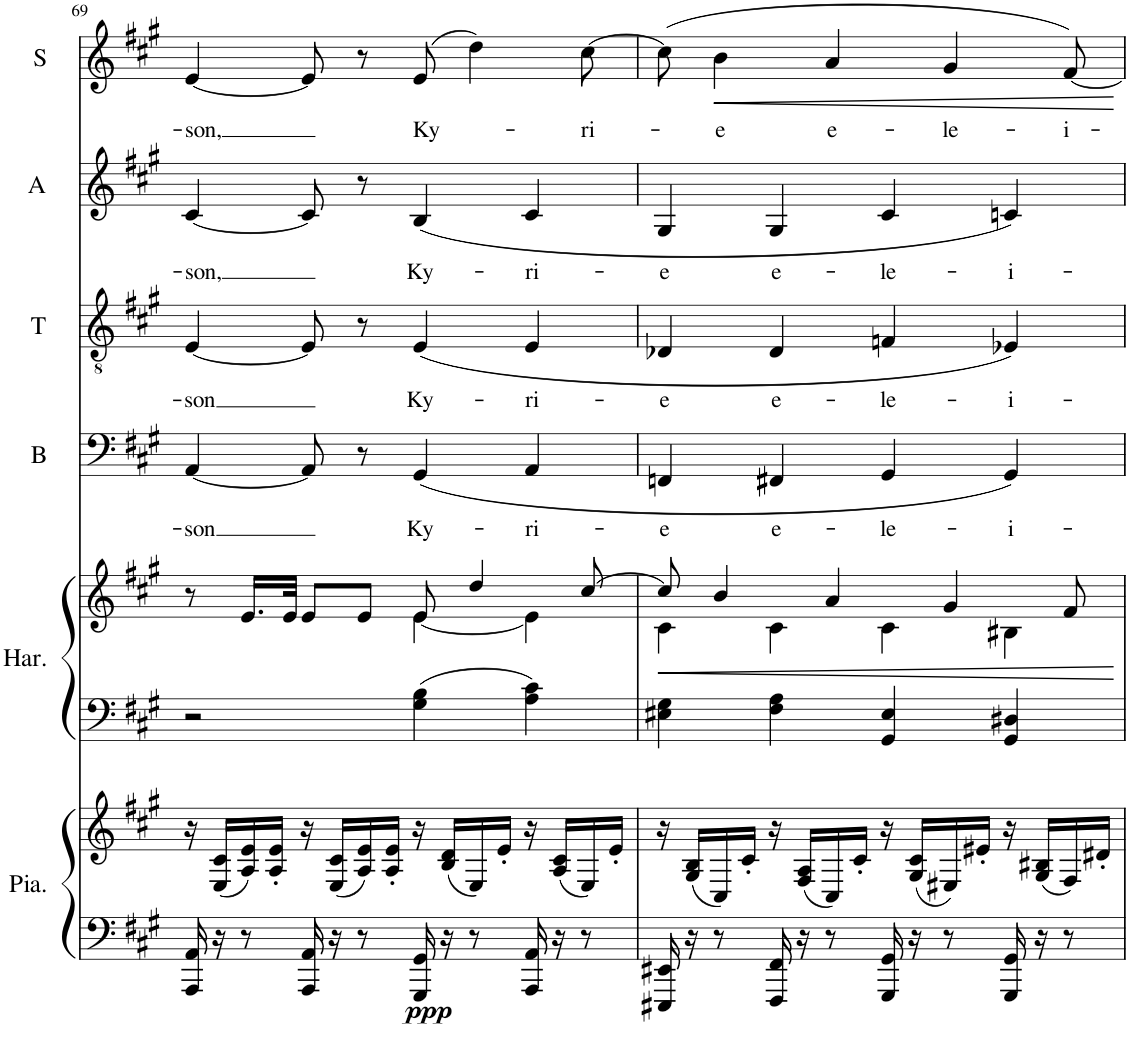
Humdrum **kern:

**kern	**kern	**dynam	**kern	**kern	**kern	**text	**kern	**text	**kern	**text	**kern	**text	**dynam
*part6	*part6	*part6	*part5	*part5	*part4	*part4	*part3	*part3	*part2	*part2	*part1	*part1	*part1
*staff8	*staff7	*staff7/8	*staff6	*staff5	*staff4	*staff4	*staff3	*staff3	*staff2	*staff2	*staff1	*staff1	*staff1
*I"Piano	*	*	*I"Harmonium	*	*I"B	*	*I"T	*	*I"A	*	*I"S	*	*
*I'Pia.	*	*	*I'Har.	*	*I'B	*	*I'T	*	*I'A	*	*I'S	*	*
!!LO:PB:g=z
*clefF4	*clefG2	*	*clefF4	*clefG2	*clefF4	*	*clefGv2	*	*clefG2	*	*clefG2	*	*
*k[f#c#g#]	*k[f#c#g#]	*	*k[f#c#g#]	*k[f#c#g#]	*k[f#c#g#]	*	*k[f#c#g#]	*	*k[f#c#g#]	*	*k[f#c#g#]	*	*
*M4/4	*M4/4	*	*M4/4	*M4/4	*M4/4	*	*M4/4	*	*M4/4	*	*M4/4	*	*
=69	=69	=69	=69	=69	=69	=69	=69	=69	=69	=69	=69	=69	=69
!LO:N:n=1:head=solid	!	!	!	!	!	!	!	!	!	!	!	!	!
!LO:N:n=2:head=solid	!	!	!	!	!	!LO:LY:b	!	!LO:LY:b	!	!LO:LY:b	!	!LO:LY:b	!
*	*	*	*	*^	*	*	*	*	*	*	*	*	*
16AAA/ 16AA/	16r	.	2r	8r	2ryy	[4AA/	-son	[4E/	-son	[4c#/	-son,	[4e/	-son,	.
!	!LO:N:n=1:head=solid	!	!	!	!	!	!	!	!	!	!	!	!	!
!	!LO:N:n=2:head=solid	!	!	!	!	!	!	!	!	!	!	!	!	!
16r	(16E/ 16c#/LL	.	.	.	.	.	.	.	.	.	.	.	.	.
!	!LO:N:n=1:head=solid	!	!	!	!	!	!	!	!	!	!	!	!	!
!	!LO:N:n=2:head=solid	!	!	!	!	!	!	!	!	!	!	!	!	!
8r	16A/ 16e/)	.	.	16.e/LL	.	.	.	.	.	.	.	.	.	.
!	!LO:N:n=1:head=solid	!	!	!	!	!	!	!	!	!	!	!	!	!
!	!LO:N:n=2:head=solid	!	!	!	!	!	!	!	!	!	!	!	!	!
.	16A/' 16e/'JJ	.	.	.	.	.	.	.	.	.	.	.	.	.
.	.	.	.	32e/JJk	.	.	.	.	.	.	.	.	.	.
!LO:N:n=1:head=solid	!	!	!	!	!	!	!	!	!	!	!	!	!	!
!LO:N:n=2:head=solid	!	!	!	!	!	!	!	!	!	!	!	!	!	!
16AAA/ 16AA/	16r	.	.	8e/L	.	8AA/]	.	8E/]	.	8c#/]	.	8e/]	.	.
!	!LO:N:n=1:head=solid	!	!	!	!	!	!	!	!	!	!	!	!	!
!	!LO:N:n=2:head=solid	!	!	!	!	!	!	!	!	!	!	!	!	!
16r	(16E/ 16c#/LL	.	.	.	.	.	.	.	.	.	.	.	.	.
!	!LO:N:n=1:head=solid	!	!	!	!	!	!	!	!	!	!	!	!	!
!	!LO:N:n=2:head=solid	!	!	!	!	!	!	!	!	!	!	!	!	!
8r	16A/ 16e/)	.	.	8e/J	.	8r	.	8r	.	8r	.	8r	.	.
!	!LO:N:n=1:head=solid	!	!	!	!	!	!	!	!	!	!	!	!	!
!	!LO:N:n=2:head=solid	!	!	!	!	!	!	!	!	!	!	!	!	!
.	16A/' 16e/'JJ	.	.	.	.	.	.	.	.	.	.	.	.	.
!LO:N:n=1:head=solid	!	!	!	!	!	!	!	!	!	!	!	!	!	!
!LO:N:n=2:head=solid	!	!LO:DY:b=2	!	!	!	!	!LO:LY:b	!	!LO:LY:b	!	!LO:LY:b	!	!LO:LY:b	!
16GGG#/ 16GG#/	16r	ppp	4G#\ 4B\	8e/	[4e\	(4GG#/	Ky-	(4E/	Ky-	(4B/	Ky-	(8e/	Ky-	.
!	!LO:N:n=1:head=solid	!	!	!	!	!	!	!	!	!	!	!	!	!
!	!LO:N:n=2:head=solid	!	!	!	!	!	!	!	!	!	!	!	!	!
16r	(16B/ 16d/LL	.	.	.	.	.	.	.	.	.	.	.	.	.
!	!LO:N:head=solid	!	!	!	!	!	!	!	!	!	!	!	!	!
8r	16E/)	.	.	4dd/	.	.	.	.	.	.	.	4dd\)	.	.
!	!LO:N:head=solid	!	!	!	!	!	!	!	!	!	!	!	!	!
.	16e'/JJ	.	.	.	.	.	.	.	.	.	.	.	.	.
!LO:N:n=1:head=solid	!	!	!	!	!	!	!	!	!	!	!	!	!	!
!LO:N:n=2:head=solid	!	!	!	!	!	!	!LO:LY:b	!	!LO:LY:b	!	!LO:LY:b	!	!	!
16AAA/ 16AA/	16r	.	4A\ 4c#\	.	4e\]	4AA/	-ri-	4E/	-ri-	4c#/	-ri-	.	.	.
!	!LO:N:n=1:head=solid	!	!	!	!	!	!	!	!	!	!	!	!	!
!	!LO:N:n=2:head=solid	!	!	!	!	!	!	!	!	!	!	!	!	!
16r	(16A/ 16c#/LL	.	.	.	.	.	.	.	.	.	.	.	.	.
!	!LO:N:head=solid	!	!	!	!	!	!	!	!	!	!	!	!LO:LY:b	!
8r	16E/)	.	.	[8cc#/	.	.	.	.	.	.	.	[8cc#\	-ri-	.
!	!LO:N:head=solid	!	!	!	!	!	!	!	!	!	!	!	!	!
.	16e'/JJ	.	.	.	.	.	.	.	.	.	.	.	.	.
=70	=70	=70	=70	=70	=70	=70	=70	=70	=70	=70	=70	=70	=70	=70
!LO:N:n=1:head=solid	!	!	!	!	!	!	!	!	!	!	!	!	!	!
!LO:N:n=2:head=solid	!	!	!	!	!	!	!LO:LY:b	!	!LO:LY:b	!	!LO:LY:b	!	!	!
16EEE#X/ 16EE#X/	16r	.	4E#X\ 4G#\	8cc#/]	4c#\	4FFn/	-e	4D-X/	-e	4G#/	-e	(8cc#\]	.	.
!	!LO:N:n=1:head=solid	!	!	!	!	!	!	!	!	!	!	!	!	!
!	!LO:N:n=2:head=solid	!	!	!	!	!	!	!	!	!	!	!	!	!
16r	(16G#/ 16B/LL	.	.	.	.	.	.	.	.	.	.	.	.	.
!	!LO:N:head=solid	!	!	!	!	!	!	!	!	!	!	!	!LO:LY:b	!LO:HP:b
8r	16C#/)	.	.	4b/	.	.	.	.	.	.	.	4b\	-e	<
!	!LO:N:head=solid	!	!	!	!	!	!	!	!	!	!	!	!	!
.	16c#'/JJ	.	.	.	.	.	.	.	.	.	.	.	.	.
!LO:N:n=1:head=solid	!	!	!	!	!	!	!	!	!	!	!	!	!	!
!LO:N:n=2:head=solid	!	!	!	!	!	!	!LO:LY:b	!	!LO:LY:b	!	!LO:LY:b	!	!	!
16FFF#/ 16FF#/	16r	.	4F#\ 4A\	.	4c#\	4FF#X/	e-	4D-/	e-	4G#/	e-	.	.	.
!	!LO:N:n=1:head=solid	!	!	!	!	!	!	!	!	!	!	!	!	!
!	!LO:N:n=2:head=solid	!	!	!	!	!	!	!	!	!	!	!	!	!
16r	(16F#/ 16A/LL	.	.	.	.	.	.	.	.	.	.	.	.	.
!	!LO:N:head=solid	!	!	!	!	!	!	!	!	!	!	!	!LO:LY:b	!
8r	16C#/)	.	.	4a/	.	.	.	.	.	.	.	4a/	e-	.
!	!LO:N:head=solid	!	!	!	!	!	!	!	!	!	!	!	!	!
.	16c#'/JJ	.	.	.	.	.	.	.	.	.	.	.	.	.
!LO:N:n=1:head=solid	!	!	!	!	!	!	!	!	!	!	!	!	!	!
!LO:N:n=2:head=solid	!	!	!	!	!	!	!LO:LY:b	!	!LO:LY:b	!	!LO:LY:b	!	!	!
16GGG#/ 16GG#/	16r	.	4GG#/ 4E#/	.	4c#\	4GG#/	-le-	4Fn/	-le-	4c#/	-le-	.	.	.
!	!LO:N:n=1:head=solid	!	!	!	!	!	!	!	!	!	!	!	!	!
!	!LO:N:n=2:head=solid	!	!	!	!	!	!	!	!	!	!	!	!	!
16r	(16G#/ 16c#/LL	.	.	.	.	.	.	.	.	.	.	.	.	.
!	!LO:N:head=solid	!	!	!	!	!	!	!	!	!	!	!	!LO:LY:b	!
8r	16E#X/)	.	.	4g#/	.	.	.	.	.	.	.	4g#/	-le-	.
!	!LO:N:head=solid	!	!	!	!	!	!	!	!	!	!	!	!	!
.	16e#X'/JJ	.	.	.	.	.	.	.	.	.	.	.	.	.
!LO:N:n=1:head=solid	!	!	!	!	!	!	!	!	!	!	!	!	!	!
!LO:N:n=2:head=solid	!	!	!	!	!	!	!LO:LY:b	!	!LO:LY:b	!	!LO:LY:b	!	!	!
16GGG#/ 16GG#/	16r	.	4GG#/ 4D#X/	.	4B#X\	4GG#/)	-i-	4E-X/)	-i-	4cn/)	-i-	.	.	.
!	!LO:N:n=1:head=solid	!	!	!	!	!	!	!	!	!	!	!	!	!
!	!LO:N:n=2:head=solid	!	!	!	!	!	!	!	!	!	!	!	!	!
16r	(16G#/ 16B#X/LL	.	.	.	.	.	.	.	.	.	.	.	.	.
!	!LO:N:head=solid	!	!	!	!	!	!	!	!	!	!	!	!LO:LY:b	!
8r	16F#/)	.	.	8f#/	.	.	.	.	.	.	.	[8f#/)	-i-	.
!	!LO:N:head=solid	!	!	!	!	!	!	!	!	!	!	!	!	!
.	16d#X'/JJ	.	.	.	.	.	.	.	.	.	.	.	.	.
*	*	*	*	*v	*v	*	*	*	*	*	*	*	*	*
.	.	.	.	.	.	.	.	.	.	.	.	.	[
=	=	=	=	=	=	=	=	=	=	=	=	=	=
*-	*-	*-	*-	*-	*-	*-	*-	*-	*-	*-	*-	*-	*-
